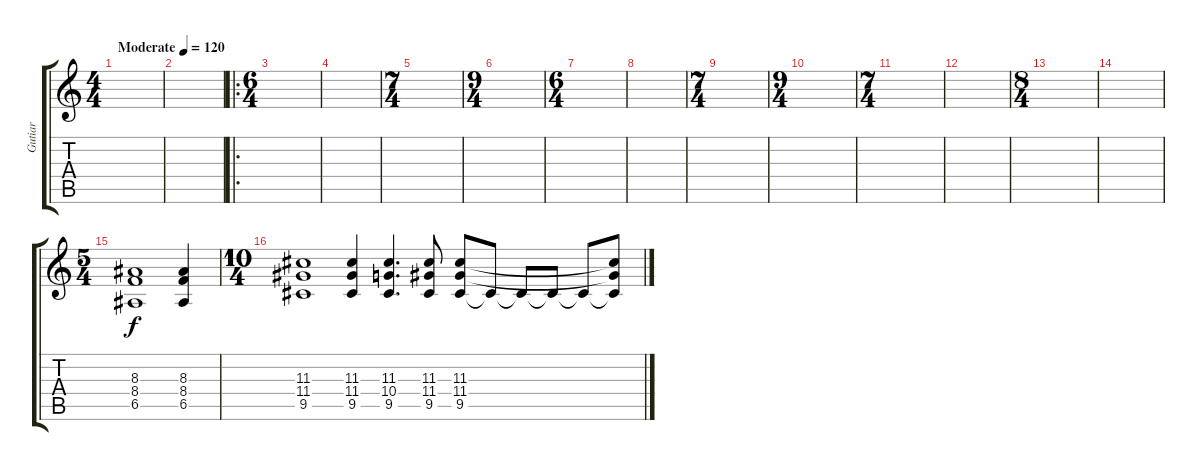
\track ("Gutiar" "Gutiar") {instrument distortionguitar}
\staff {score tabs}
\tuning (B3 Gb3 D3 A2 E2 B1) {hide}
\ts (4 4)
\tempo (120 "Moderate")
\clef g2
\ks c
|
|
\ro
\ts (6 4)
|
|
\ts (7 4)
|
\ts (9 4)
|
\ts (6 4)
|
|
\ts (7 4)
|
\ts (9 4)
|
\ts (7 4)
|
|
\ts (8 4)
|
|
\ts (5 4)
(8.3 8.4 6.5).1 (8.3 8.4 6.5).4 |
\ts (10 4)
(11.3 11.4 9.5).1 (11.3 11.4 9.5).4 (11.3 10.4 9.5).4{d} (11.3 11.4 9.5).8 (11.3 11.4 9.5).8 9.5{t}.8 9.5{t}.8 9.5{t}.8 9.5{t}.8 (11.3{t} 11.4{t} 9.5{t}).8
